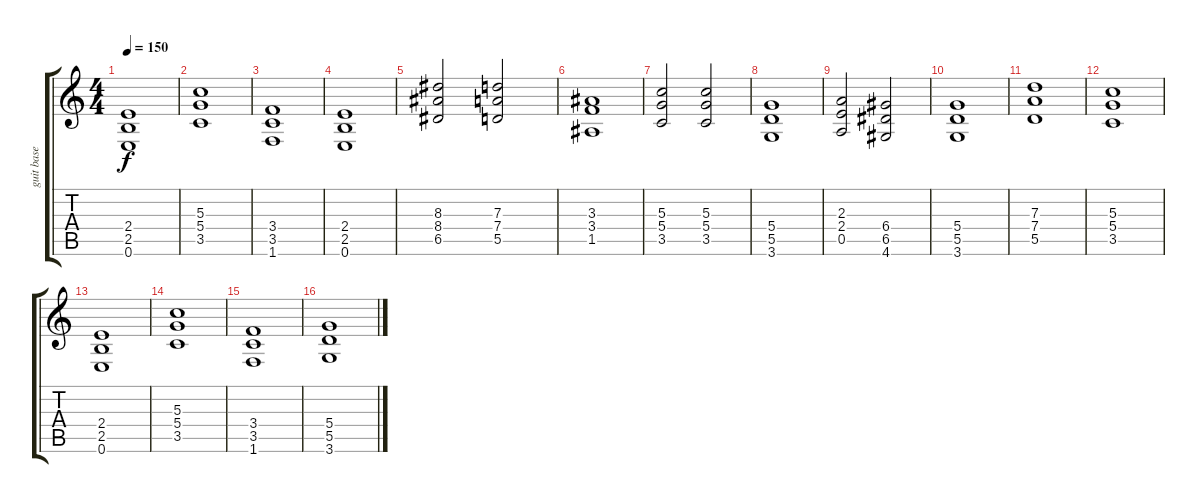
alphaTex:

\track ("guit base" "guit base") {instrument distortionguitar}
\staff {score tabs}
\tuning (E4 B3 G3 D3 A2 E2) {hide}
\ts (4 4)
\tempo 150
\clef g2
\ks c
(2.4 2.5 0.6).1{dy f} |
(5.3 5.4 3.5).1 |
(3.4 3.5 1.6).1 |
(2.4 2.5 0.6).1 |
(8.3 8.4 6.5).2 (7.3 7.4 5.5).2 |
(3.3 3.4 1.5).1 |
(5.3 5.4 3.5).2 (5.3 5.4 3.5).2 |
(5.4 5.5 3.6).1 |
(2.3 2.4 0.5).2 (6.4 6.5 4.6).2 |
(5.4 5.5 3.6).1 |
(7.3 7.4 5.5).1 |
(5.3 5.4 3.5).1 |
(2.4 2.5 0.6).1 |
(5.3 5.4 3.5).1 |
(3.4 3.5 1.6).1 |
(5.4 5.5 3.6).1
